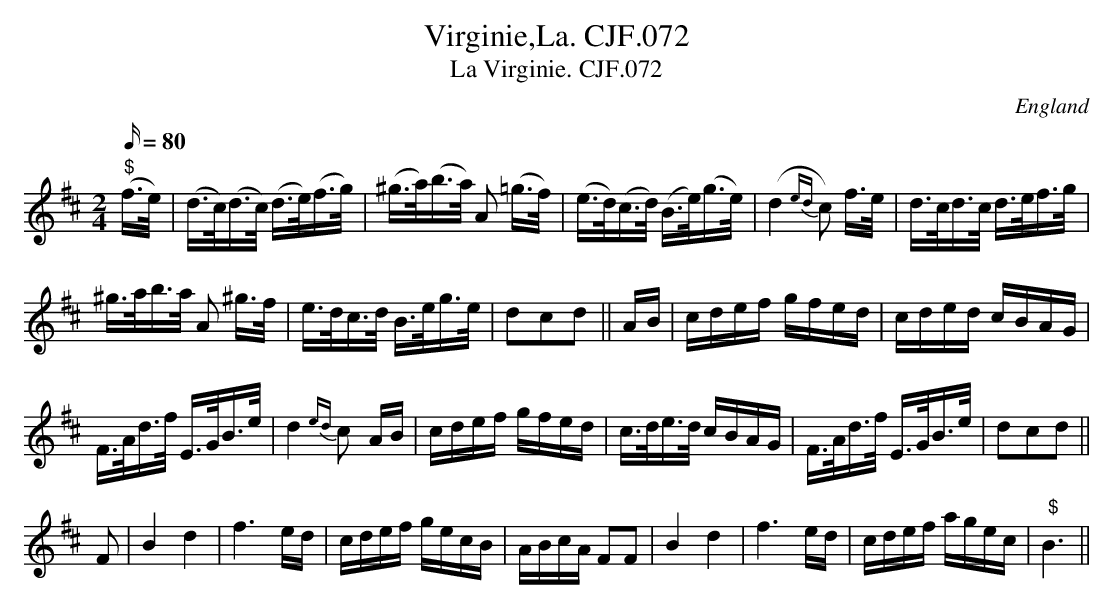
X:1
T:Virginie,La. CJF.072
T:La Virginie. CJF.072
M:2/4
L:1/16
Q:80
O:England
K:D
"$"(f>e)|(d>c)(d>c) (d>e)(f>g)|(^g>a)(b>a) A2 (=g>f)|\
(e>d)(c>d) (B>e)(g>e)|(d4{ed} c2) f>e|d>cd>c d>ef>g|!\
^g>ab>a A2 ^g>f|e>dc>d
B>eg>e|d2c2d2h||AB|cdef gfed|cded cBAG|!\
F>Ad>f E>GB>e|d4 {ed}c2 AB|cdef gfed|c>de>d cBAG|
F>Ad>f E>GB>e|d2c2d2||!F2|B4d4|f6ed|cdef gecB|\
ABcA F2F2|B4d4|f6ed|cdef agec|" $"B6||
